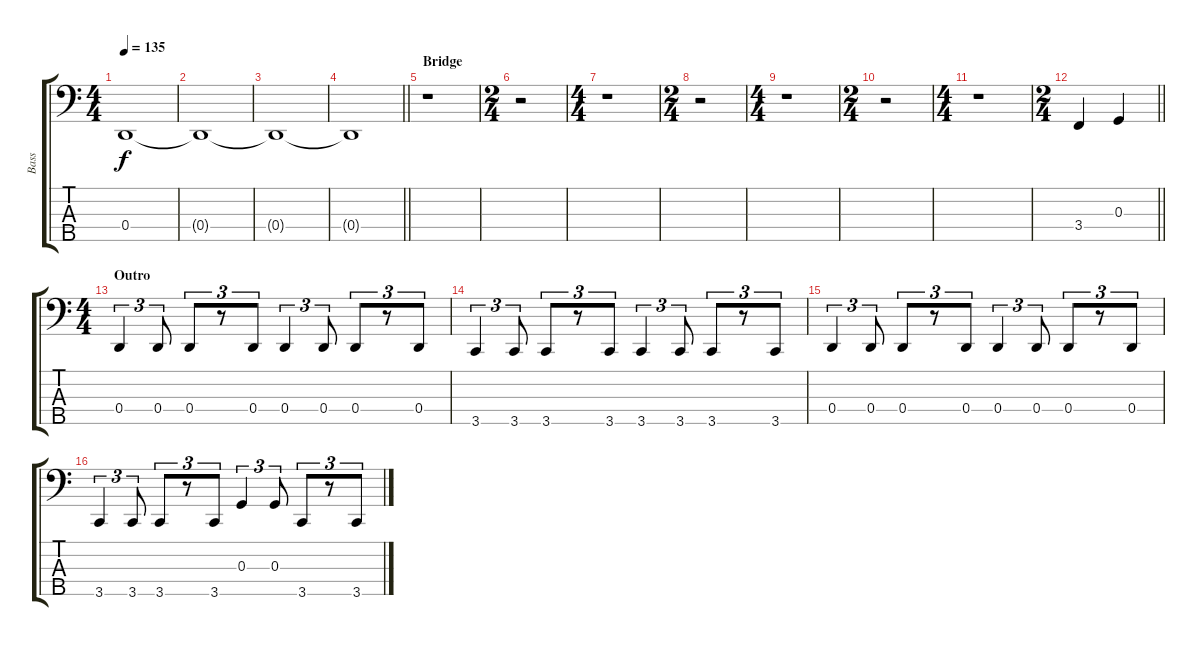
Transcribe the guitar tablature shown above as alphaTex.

\track ("Bass" "Bass") {instrument electricbassfinger}
\staff {score tabs}
\tuning (F2 C2 G1 D1 A0) {hide}
\ts (4 4)
\tempo 135
\clef f4
\ks c
0.4.1{dy f} |
0.4{t}.1 |
0.4{t}.1 |
\barLineRight lightlight
0.4{t}.1 |
\section ("" "Bridge")
r.1 |
\ts (2 4)
r.2 |
\ts (4 4)
r.1 |
\ts (2 4)
r.2 |
\ts (4 4)
r.1 |
\ts (2 4)
r.2 |
\ts (4 4)
r.1 |
\ts (2 4)
\barLineRight lightlight
3.4.4 0.3.4 |
\ts (4 4)
\section ("" "Outro")
0.4.4{tu (3 2)} 0.4.8{tu (3 2)} 0.4.8{tu (3 2)} r.8{tu (3 2)} 0.4.8{tu (3 2)} 0.4.4{tu (3 2)} 0.4.8{tu (3 2)} 0.4.8{tu (3 2)} r.8{tu (3 2)} 0.4.8{tu (3 2)} |
3.5.4{tu (3 2)} 3.5.8{tu (3 2)} 3.5.8{tu (3 2)} r.8{tu (3 2)} 3.5.8{tu (3 2)} 3.5.4{tu (3 2)} 3.5.8{tu (3 2)} 3.5.8{tu (3 2)} r.8{tu (3 2)} 3.5.8{tu (3 2)} |
0.4.4{tu (3 2)} 0.4.8{tu (3 2)} 0.4.8{tu (3 2)} r.8{tu (3 2)} 0.4.8{tu (3 2)} 0.4.4{tu (3 2)} 0.4.8{tu (3 2)} 0.4.8{tu (3 2)} r.8{tu (3 2)} 0.4.8{tu (3 2)} |
3.5.4{tu (3 2)} 3.5.8{tu (3 2)} 3.5.8{tu (3 2)} r.8{tu (3 2)} 3.5.8{tu (3 2)} 0.3.4{tu (3 2)} 0.3.8{tu (3 2)} 3.5.8{tu (3 2)} r.8{tu (3 2)} 3.5.8{tu (3 2)}
